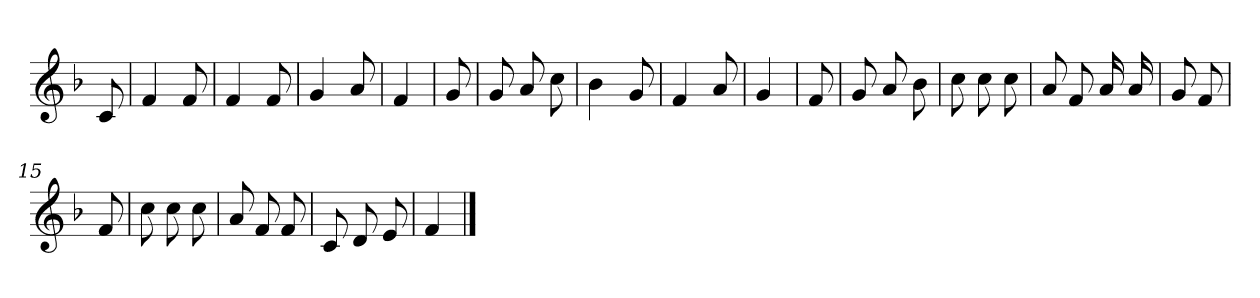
**kern
*part1
*staff1
*clefG2
*k[b-]
*F:
=
8c
=1
4f
8f
=2
4f
8f
=3
4g
8a
=4
4f
=5
8g
=6
8g
8a
8cc
=7
4b-
8g
=8
4f
8a
=9
4g
=10
8f
=11
8g
8a
8b-
=12
8cc
8cc
8cc
=13
8a
8f
16a
16a
=14
8g
8f
=15
8f
=16
8cc
8cc
8cc
=17
8a
8f
8f
=18
8c
8d
8e
=19
4f
==
*-
